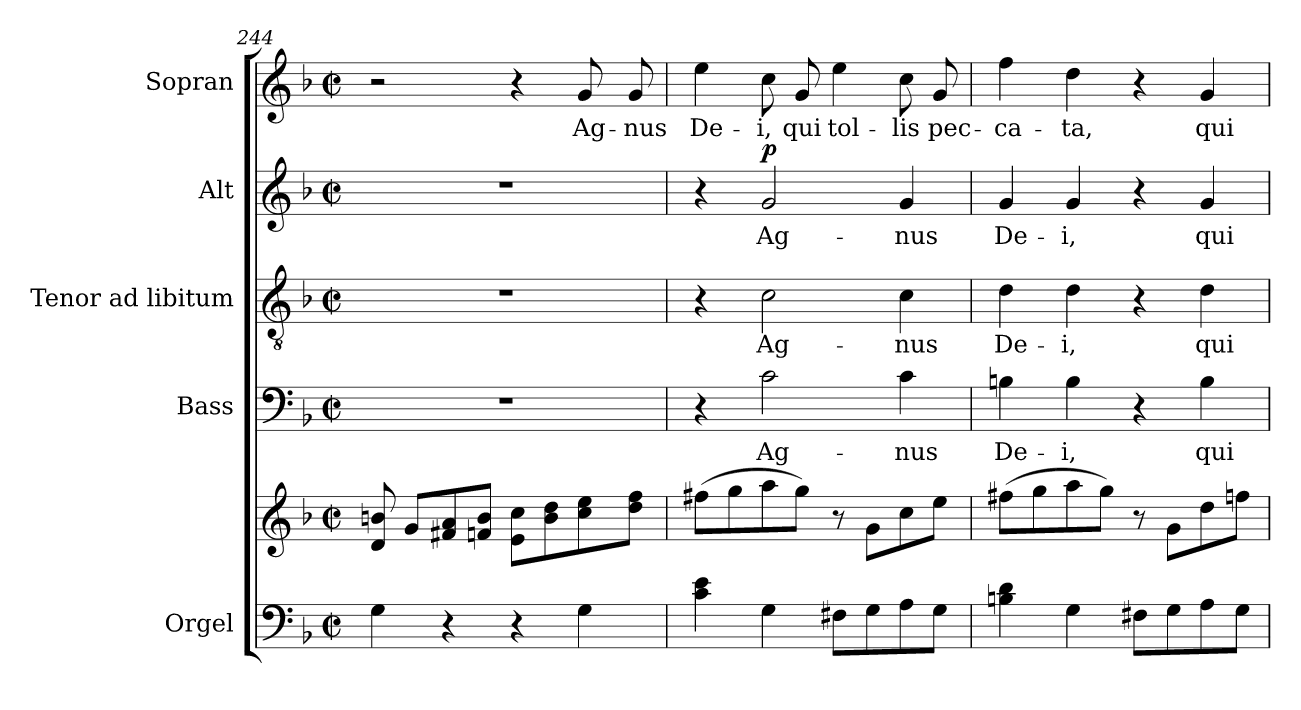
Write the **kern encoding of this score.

**kern	**kern	**kern	**text	**kern	**text	**kern	**text	**dynam	**kern	**text
*part5	*part5	*part4	*part4	*part3	*part3	*part2	*part2	*part2	*part1	*part1
*staff6	*staff5	*staff4	*staff4	*staff3	*staff3	*staff2	*staff2	*staff2	*staff1	*staff1
*I"Orgel	*	*I"Bass	*	*I"Tenor ad libitum	*	*I"Alt	*	*	*I"Sopran	*
*I'Org.	*	*I'B.	*	*I'T.	*	*I'A.	*	*	*I'S.	*
*clefF4	*clefG2	*clefF4	*	*clefGv2	*	*clefG2	*	*	*clefG2	*
*k[b-]	*k[b-]	*k[b-]	*	*k[b-]	*	*k[b-]	*	*	*k[b-]	*
*F:	*F:	*F:	*	*F:	*	*F:	*	*	*F:	*
*M2/2	*M2/2	*M2/2	*	*M2/2	*	*M2/2	*	*	*M2/2	*
*met(c|)	*met(c|)	*met(c|)	*	*met(c|)	*	*met(c|)	*	*	*met(c|)	*
=244	=244	=244	=244	=244	=244	=244	=244	=244	=244	=244
4G\	8d/ 8bn/	1r	.	1r	.	1r	.	.	2r	.
.	8g/L	.	.	.	.	.	.	.	.	.
4r	8f#X/ 8a/	.	.	.	.	.	.	.	.	.
.	8fn/ 8b/J	.	.	.	.	.	.	.	.	.
4r	8e\ 8cc\L	.	.	.	.	.	.	.	4r	.
.	8b\ 8dd\	.	.	.	.	.	.	.	.	.
!	!	!	!	!	!	!	!	!	!	!LO:LY:b
4G\	8cc\ 8ee\	.	.	.	.	.	.	.	8g/	Ag-
!	!	!	!	!	!	!	!	!	!	!LO:LY:b
.	8dd\ 8ff\J	.	.	.	.	.	.	.	8g/	-nus
!!LO:PB:g=z
=245	=245	=245	=245	=245	=245	=245	=245	=245	=245	=245
!	!	!	!	!	!	!	!	!	!	!LO:LY:b
4c\ 4e\	(>8ff#X\L	4r	.	4r	.	4r	.	.	4ee\	De-
.	8gg\	.	.	.	.	.	.	.	.	.
!	!	!	!LO:LY:b	!	!LO:LY:b	!	!LO:LY:b	!LO:DY:a	!	!LO:LY:b
4G\	8aa\	2c\	Ag-	2c\	Ag-	2g/	Ag-	p	8cc\	-i,
!	!	!	!	!	!	!	!	!	!	!LO:LY:b
.	8gg\J)	.	.	.	.	.	.	.	8g/	qui
!	!	!	!	!	!	!	!	!	!	!LO:LY:b
8F#X\L	8r	.	.	.	.	.	.	.	4ee\	tol-
8G\	8g\L	.	.	.	.	.	.	.	.	.
!	!	!	!LO:LY:b	!	!LO:LY:b	!	!LO:LY:b	!	!	!LO:LY:b
8A\	8cc\	4c\	-nus	4c\	-nus	4g/	-nus	.	8cc\	-lis
!	!	!	!	!	!	!	!	!	!	!LO:LY:b
8G\J	8ee\J	.	.	.	.	.	.	.	8g/	pec-
=246	=246	=246	=246	=246	=246	=246	=246	=246	=246	=246
!	!	!	!LO:LY:b	!	!LO:LY:b	!	!LO:LY:b	!	!	!LO:LY:b
4Bn\ 4d\	(>8ff#X\L	4Bn\	De-	4d\	De-	4g/	De-	.	4ff\	-ca-
.	8gg\	.	.	.	.	.	.	.	.	.
!	!	!	!LO:LY:b	!	!LO:LY:b	!	!LO:LY:b	!	!	!LO:LY:b
4G\	8aa\	4B\	-i,	4d\	-i,	4g/	-i,	.	4dd\	-ta,
.	8gg\J)	.	.	.	.	.	.	.	.	.
8F#X\L	8r	4r	.	4r	.	4r	.	.	4r	.
8G\	8g\L	.	.	.	.	.	.	.	.	.
!	!	!	!LO:LY:b	!	!LO:LY:b	!	!LO:LY:b	!	!	!LO:LY:b
8A\	8dd\	4B\	qui	4d\	qui	4g/	qui	.	4g/	qui
8G\J	8ffn\J	.	.	.	.	.	.	.	.	.
=	=	=	=	=	=	=	=	=	=	=
*-	*-	*-	*-	*-	*-	*-	*-	*-	*-	*-
